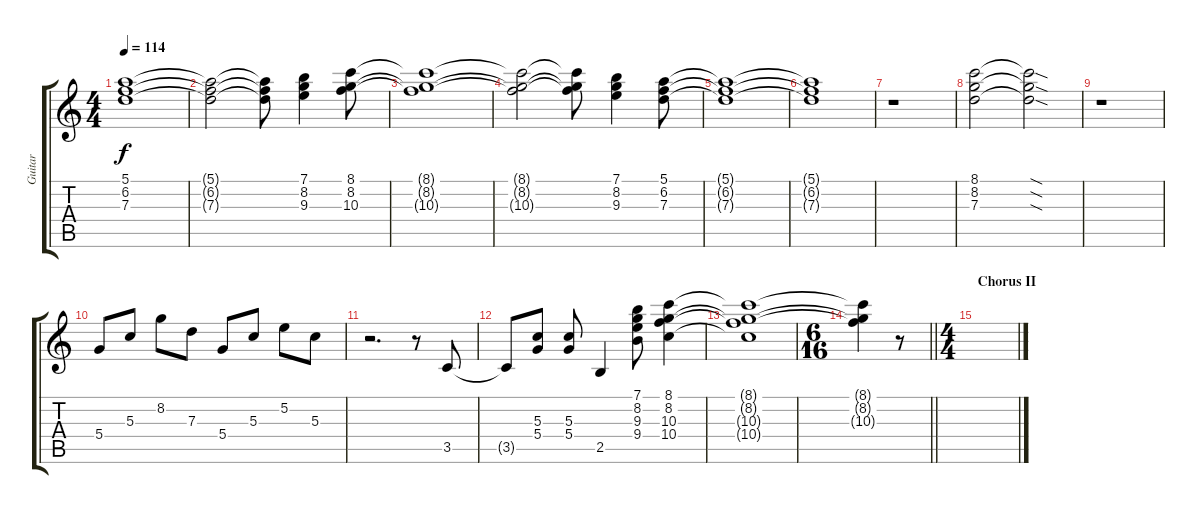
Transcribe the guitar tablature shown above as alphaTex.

\track ("Guitar" "Guitar") {instrument electricguitarclean}
\staff {score tabs}
\tuning (E4 B3 G3 D3 A2 E2) {hide}
\ts (4 4)
\tempo 114
\clef g2
\ks c
(5.1{t} 6.2{t} 7.3{t}).1{dy f} |
(5.1{t} 6.2{t} 7.3{t}).2 (5.1{t} 6.2{t} 7.3{t}).8 (7.1 8.2 9.3).4 (8.1 8.2 10.3).8 |
(8.1{t} 8.2{t} 10.3{t}).1 |
(8.1{t} 8.2{t} 10.3{t}).2 (8.1{t} 8.2{t} 10.3{t}).8 (7.1 8.2 9.3).4 (5.1 6.2 7.3).8 |
(5.1{t} 6.2{t} 7.3{t}).1 |
(5.1{t} 6.2{t} 7.3{t}).1 |
r.1 |
(8.1 8.2 7.3).2 (8.1{sod t} 8.2{sod t} 7.3{sod t}).2 |
r.1 |
5.4.8 5.3.8 8.2.8 7.3.8 5.4.8 5.3.8 5.2.8 5.3.8 |
r.2{d} r.8 3.5.8 |
3.5{t}.8 (5.3 5.4).8 (5.3 5.4).8 2.5.4 (7.1 8.2 9.3 9.4).8 (8.1 8.2 10.3 10.4).4 |
(8.1{t} 8.2{t} 10.3{t} 10.4{t}).1 |
\ts (6 16)
\barLineRight lightlight
(8.1{t} 8.2{t} 10.3{t}).4 r.8 |
\ts (4 4)
\section ("" "Chorus II")
